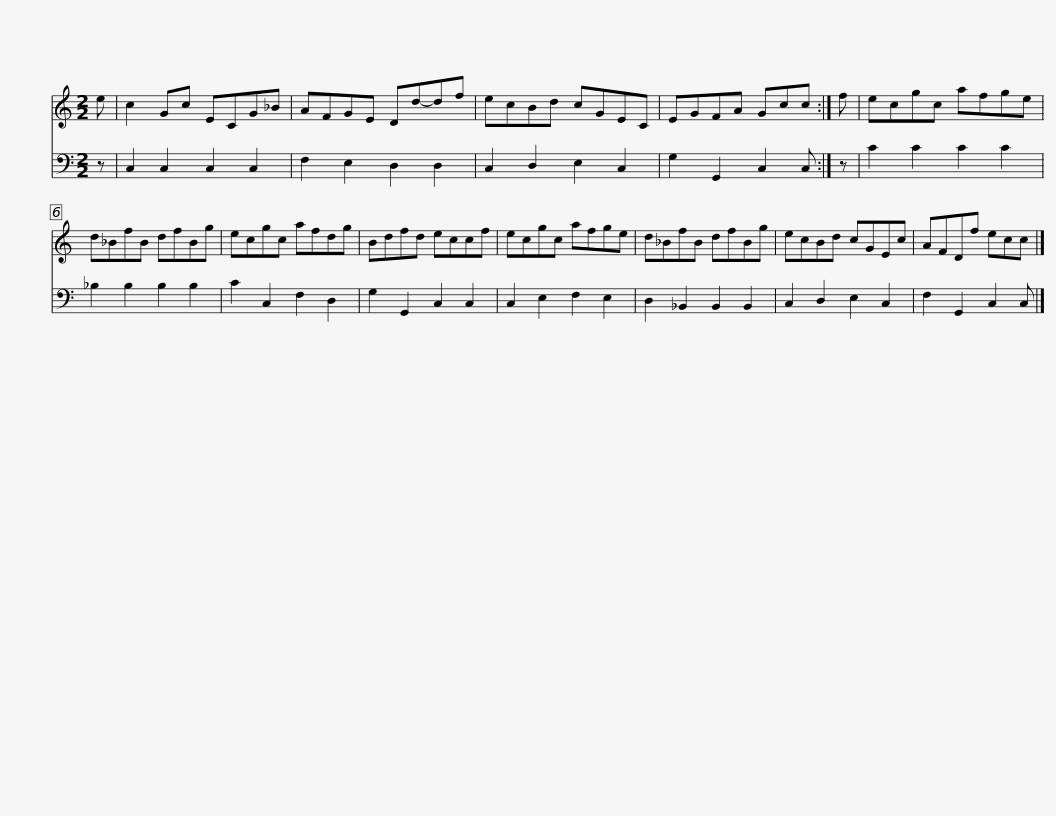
X:1
%%score 1 2
L:1/8
M:2/2
I:linebreak $
K:C
V:1 treble
V:2 bass
V:1
 e | c2 Gc ECG_B | AFGE Dd-df | ecBd cGEC | EGFA Gcc :| %5
 f | ecgc afge |$ d_BfB dfBg | ecgc afdg | Bdfd eccf | %10
 ecgc afge | d_BfB dfBg |$ ecBd cGEc | AFDf ecc |] %14
V:2
 z | C,2 C,2 C,2 C,2 | F,2 E,2 D,2 D,2 | C,2 D,2 E,2 C,2 | G,2 G,,2 C,2 C, :| %5
 z | C2 C2 C2 C2 |$ _B,2 B,2 B,2 B,2 | C2 C,2 F,2 D,2 | G,2 G,,2 C,2 C,2 | %10
 C,2 E,2 F,2 E,2 | D,2 _B,,2 B,,2 B,,2 |$ C,2 D,2 E,2 C,2 | F,2 G,,2 C,2 C, |] %14
